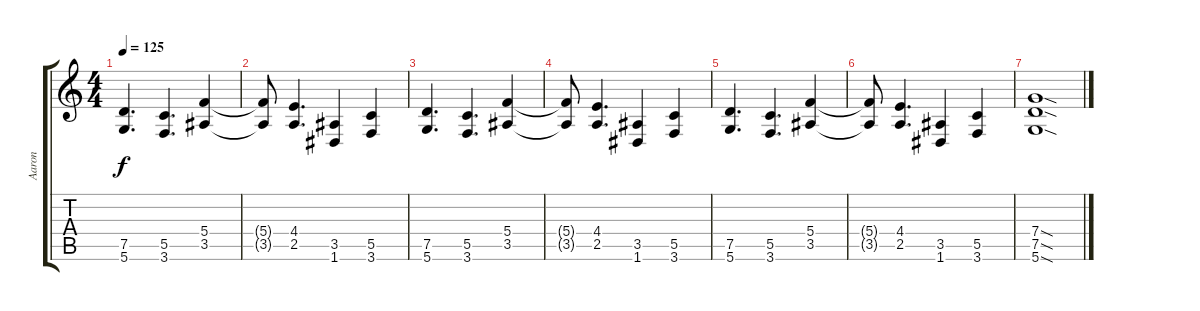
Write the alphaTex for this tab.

\track ("Aaron" "Aaron") {instrument distortionguitar}
\staff {score tabs}
\tuning (D4 A3 F3 C3 G2 D2) {hide}
\ts (4 4)
\tempo 125
\clef g2
\ks c
(7.5 5.6).4{d dy f} (5.5 3.6).4{d} (5.4 3.5).4 |
(5.4{t} 3.5{t}).8 (4.4 2.5).4{d} (3.5 1.6).4 (5.5 3.6).4 |
(7.5 5.6).4{d} (5.5 3.6).4{d} (5.4 3.5).4 |
(5.4{t} 3.5{t}).8 (4.4 2.5).4{d} (3.5 1.6).4 (5.5 3.6).4 |
(7.5 5.6).4{d} (5.5 3.6).4{d} (5.4 3.5).4 |
(5.4{t} 3.5{t}).8 (4.4 2.5).4{d} (3.5 1.6).4 (5.5 3.6).4 |
(7.4{sod} 7.5{sod} 5.6{sod}).1
